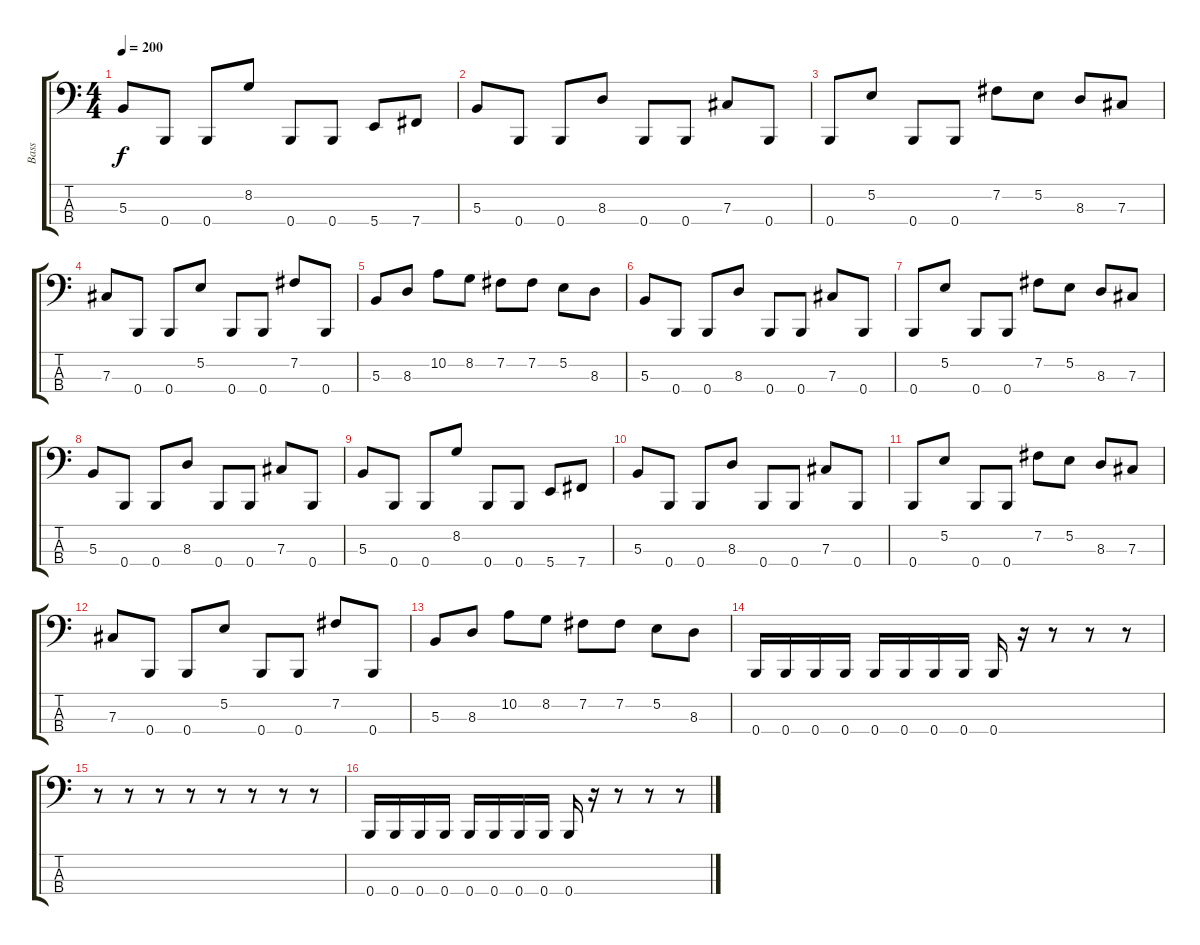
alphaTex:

\track ("Bass" "Bass") {instrument electricbasspick}
\staff {score tabs}
\tuning (E2 B1 Gb1 B0) {hide}
\ts (4 4)
\tempo 200
\clef f4
\ks c
5.3.8{dy f} 0.4.8 0.4.8 8.2.8 0.4.8 0.4.8 5.4.8 7.4.8 |
5.3.8 0.4.8 0.4.8 8.3.8 0.4.8 0.4.8 7.3.8 0.4.8 |
0.4.8 5.2.8 0.4.8 0.4.8 7.2.8 5.2.8 8.3.8 7.3.8 |
7.3.8 0.4.8 0.4.8 5.2.8 0.4.8 0.4.8 7.2.8 0.4.8 |
5.3.8 8.3.8 10.2.8 8.2.8 7.2.8 7.2.8 5.2.8 8.3.8 |
5.3.8 0.4.8 0.4.8 8.3.8 0.4.8 0.4.8 7.3.8 0.4.8 |
0.4.8 5.2.8 0.4.8 0.4.8 7.2.8 5.2.8 8.3.8 7.3.8 |
5.3.8 0.4.8 0.4.8 8.3.8 0.4.8 0.4.8 7.3.8 0.4.8 |
5.3.8 0.4.8 0.4.8 8.2.8 0.4.8 0.4.8 5.4.8 7.4.8 |
5.3.8 0.4.8 0.4.8 8.3.8 0.4.8 0.4.8 7.3.8 0.4.8 |
0.4.8 5.2.8 0.4.8 0.4.8 7.2.8 5.2.8 8.3.8 7.3.8 |
7.3.8 0.4.8 0.4.8 5.2.8 0.4.8 0.4.8 7.2.8 0.4.8 |
5.3.8 8.3.8 10.2.8 8.2.8 7.2.8 7.2.8 5.2.8 8.3.8 |
0.4.16 0.4.16 0.4.16 0.4.16 0.4.16 0.4.16 0.4.16 0.4.16 0.4.16 r.16 r.8 r.8 r.8 |
r.8 r.8 r.8 r.8 r.8 r.8 r.8 r.8 |
0.4.16 0.4.16 0.4.16 0.4.16 0.4.16 0.4.16 0.4.16 0.4.16 0.4.16 r.16 r.8 r.8 r.8
